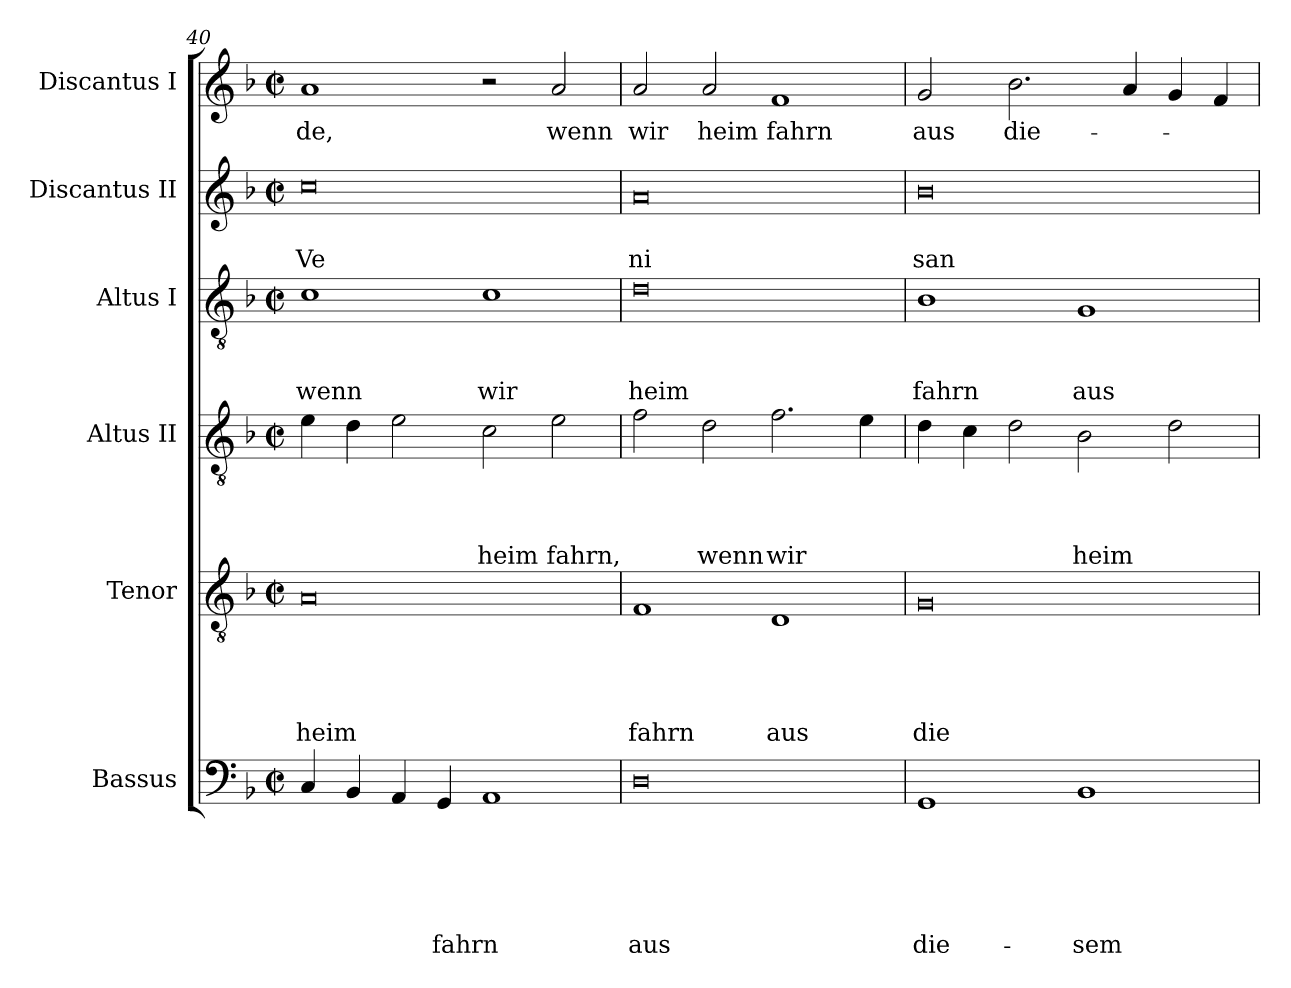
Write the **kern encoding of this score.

**kern	**text	**text	**text	**text	**text	**text	**kern	**text	**text	**text	**text	**text	**kern	**text	**text	**text	**text	**kern	**text	**text	**text	**kern	**text	**text	**kern	**text
*part6	*part6	*part6	*part6	*part6	*part6	*part6	*part5	*part5	*part5	*part5	*part5	*part5	*part4	*part4	*part4	*part4	*part4	*part3	*part3	*part3	*part3	*part2	*part2	*part2	*part1	*part1
*staff6	*staff6	*staff6	*staff6	*staff6	*staff6	*staff6	*staff5	*staff5	*staff5	*staff5	*staff5	*staff5	*staff4	*staff4	*staff4	*staff4	*staff4	*staff3	*staff3	*staff3	*staff3	*staff2	*staff2	*staff2	*staff1	*staff1
*I"Bassus	*	*	*	*	*	*	*I"Tenor	*	*	*	*	*	*I"Altus II	*	*	*	*	*I"Altus I	*	*	*	*I"Discantus II	*	*	*I"Discantus I	*
*clefF4	*	*	*	*	*	*	*clefGv2	*	*	*	*	*	*clefGv2	*	*	*	*	*clefGv2	*	*	*	*clefG2	*	*	*clefG2	*
*k[b-]	*	*	*	*	*	*	*k[b-]	*	*	*	*	*	*k[b-]	*	*	*	*	*k[b-]	*	*	*	*k[b-]	*	*	*k[b-]	*
*F:	*	*	*	*	*	*	*F:	*	*	*	*	*	*F:	*	*	*	*	*F:	*	*	*	*F:	*	*	*F:	*
*M2/2	*	*	*	*	*	*	*M2/2	*	*	*	*	*	*M2/2	*	*	*	*	*M2/2	*	*	*	*M2/2	*	*	*M2/2	*
*met(c|)	*	*	*	*	*	*	*met(c|)	*	*	*	*	*	*met(c|)	*	*	*	*	*met(c|)	*	*	*	*met(c|)	*	*	*met(c|)	*
=40	=40	=40	=40	=40	=40	=40	=40	=40	=40	=40	=40	=40	=40	=40	=40	=40	=40	=40	=40	=40	=40	=40	=40	=40	=40	=40
!	!	!	!	!	!	!	!	!	!	!	!	!LO:LY:b	!	!	!	!	!	!	!	!	!LO:LY:b	!	!	!LO:LY:b	!	!LO:LY:b
4C/	.	.	.	.	.	.	0A	.	.	.	.	heim	4e\	.	.	.	.	1c	.	.	wenn	0cc	.	Ve	1a	de,
4BB-/	.	.	.	.	.	.	.	.	.	.	.	.	4d\	.	.	.	.	.	.	.	.	.	.	.	.	.
4AA/	.	.	.	.	.	.	.	.	.	.	.	.	2e\	.	.	.	.	.	.	.	.	.	.	.	.	.
!	!	!	!	!	!	!LO:LY:b	!	!	!	!	!	!	!	!	!	!	!	!	!	!	!	!	!	!	!	!
4GG/	.	.	.	.	.	fahrn	.	.	.	.	.	.	.	.	.	.	.	.	.	.	.	.	.	.	.	.
!	!	!	!	!	!	!	!	!	!	!	!	!	!	!	!	!	!LO:LY:b	!	!	!	!LO:LY:b	!	!	!	!	!
1AA	.	.	.	.	.	.	.	.	.	.	.	.	2c\	.	.	.	heim	1c	.	.	wir	.	.	.	2r	.
!	!	!	!	!	!	!	!	!	!	!	!	!	!	!	!	!	!LO:LY:b	!	!	!	!	!	!	!	!	!LO:LY:b
.	.	.	.	.	.	.	.	.	.	.	.	.	2e\	.	.	.	fahrn,	.	.	.	.	.	.	.	2a/	wenn
=41	=41	=41	=41	=41	=41	=41	=41	=41	=41	=41	=41	=41	=41	=41	=41	=41	=41	=41	=41	=41	=41	=41	=41	=41	=41	=41
!	!	!	!	!	!	!LO:LY:b	!	!	!	!	!	!LO:LY:b	!	!	!	!	!	!	!	!	!LO:LY:b	!	!	!LO:LY:b	!	!LO:LY:b
0D	.	.	.	.	.	aus	1F	.	.	.	.	fahrn	2f\	.	.	.	.	0d	.	.	heim	0a	.	ni	2a/	wir
!	!	!	!	!	!	!	!	!	!	!	!	!	!	!	!	!	!LO:LY:b	!	!	!	!	!	!	!	!	!LO:LY:b
.	.	.	.	.	.	.	.	.	.	.	.	.	2d\	.	.	.	wenn	.	.	.	.	.	.	.	2a/	heim
!	!	!	!	!	!	!	!	!	!	!	!	!LO:LY:b	!	!	!	!	!LO:LY:b	!	!	!	!	!	!	!	!	!LO:LY:b
.	.	.	.	.	.	.	1D	.	.	.	.	aus	2.f\	.	.	.	wir	.	.	.	.	.	.	.	1f	fahrn
.	.	.	.	.	.	.	.	.	.	.	.	.	4e\	.	.	.	.	.	.	.	.	.	.	.	.	.
!!LO:LB:g=z
=42	=42	=42	=42	=42	=42	=42	=42	=42	=42	=42	=42	=42	=42	=42	=42	=42	=42	=42	=42	=42	=42	=42	=42	=42	=42	=42
!	!	!	!	!	!	!LO:LY:b	!	!	!	!	!	!LO:LY:b	!	!	!	!	!	!	!	!	!LO:LY:b	!	!	!LO:LY:b	!	!LO:LY:b
1GG	.	.	.	.	.	die-	0G	.	.	.	.	die	4d\	.	.	.	.	1B-	.	.	fahrn	0b-	.	san	2g/	aus
.	.	.	.	.	.	.	.	.	.	.	.	.	4c\	.	.	.	.	.	.	.	.	.	.	.	.	.
!	!	!	!	!	!	!	!	!	!	!	!	!	!	!	!	!	!	!	!	!	!	!	!	!	!	!LO:LY:b
.	.	.	.	.	.	.	.	.	.	.	.	.	2d\	.	.	.	.	.	.	.	.	.	.	.	2.b-\	die-
!	!	!	!	!	!	!LO:LY:b	!	!	!	!	!	!	!	!	!	!	!LO:LY:b	!	!	!	!LO:LY:b	!	!	!	!	!
1BB-	.	.	.	.	.	-sem	.	.	.	.	.	.	2B-\	.	.	.	heim	1G	.	.	aus	.	.	.	.	.
.	.	.	.	.	.	.	.	.	.	.	.	.	.	.	.	.	.	.	.	.	.	.	.	.	4a/	.
.	.	.	.	.	.	.	.	.	.	.	.	.	2d\	.	.	.	.	.	.	.	.	.	.	.	4g/	.
.	.	.	.	.	.	.	.	.	.	.	.	.	.	.	.	.	.	.	.	.	.	.	.	.	4f/	.
=	=	=	=	=	=	=	=	=	=	=	=	=	=	=	=	=	=	=	=	=	=	=	=	=	=	=
*-	*-	*-	*-	*-	*-	*-	*-	*-	*-	*-	*-	*-	*-	*-	*-	*-	*-	*-	*-	*-	*-	*-	*-	*-	*-	*-
